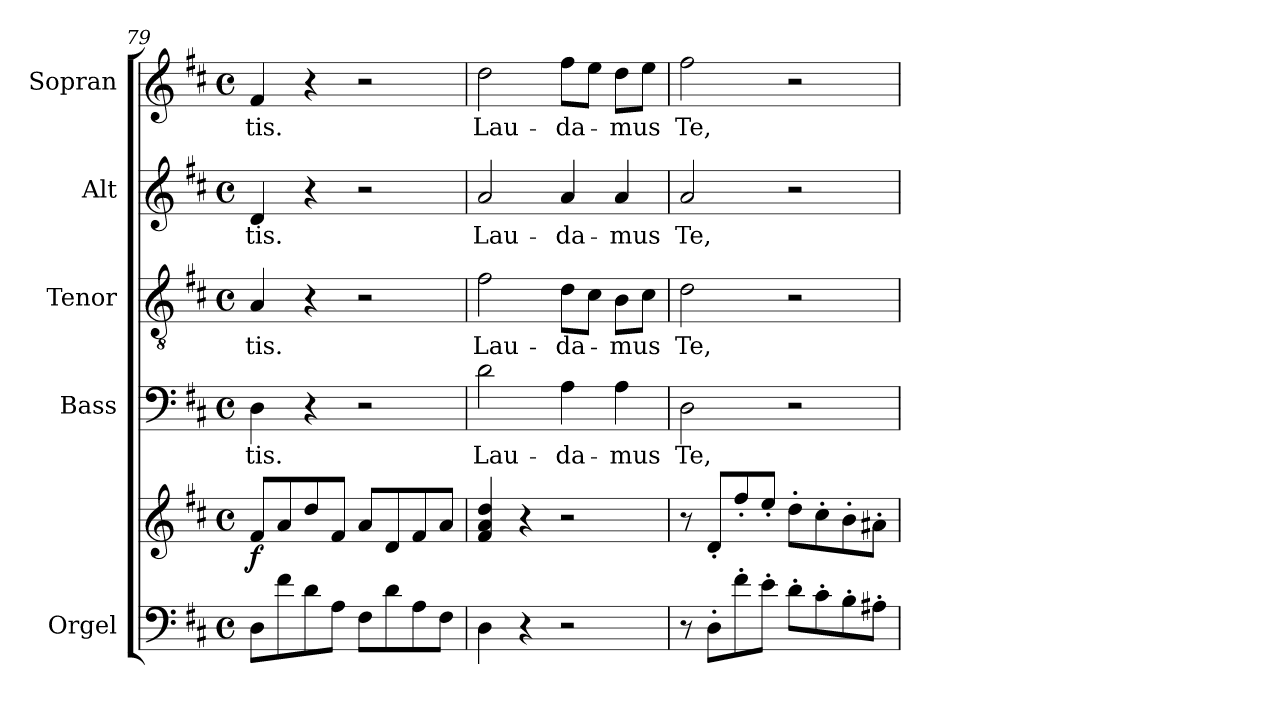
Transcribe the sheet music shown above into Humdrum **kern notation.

**kern	**kern	**dynam	**kern	**text	**kern	**text	**kern	**text	**kern	**text
*part5	*part5	*part5	*part4	*part4	*part3	*part3	*part2	*part2	*part1	*part1
*staff6	*staff5	*staff5/6	*staff4	*staff4	*staff3	*staff3	*staff2	*staff2	*staff1	*staff1
*I"Orgel	*	*	*I"Bass	*	*I"Tenor	*	*I"Alt	*	*I"Sopran	*
*I'Org.	*	*	*I'B.	*	*I'T.	*	*I'A.	*	*I'S.	*
*clefF4	*clefG2	*	*clefF4	*	*clefGv2	*	*clefG2	*	*clefG2	*
*k[f#c#]	*k[f#c#]	*	*k[f#c#]	*	*k[f#c#]	*	*k[f#c#]	*	*k[f#c#]	*
*D:	*D:	*	*D:	*	*D:	*	*D:	*	*D:	*
*M4/4	*M4/4	*	*M4/4	*	*M4/4	*	*M4/4	*	*M4/4	*
*met(c)	*met(c)	*	*met(c)	*	*met(c)	*	*met(c)	*	*met(c)	*
=79	=79	=79	=79	=79	=79	=79	=79	=79	=79	=79
!	!	!LO:DY:b	!	!LO:LY:b	!	!LO:LY:b	!	!LO:LY:b	!	!LO:LY:b
8D\L	8f#/L	f	4D\	-tis.	4A/	-tis.	4d/	-tis.	4f#/	-tis.
8f#\	8a/	.	.	.	.	.	.	.	.	.
8d\	8dd/	.	4r	.	4r	.	4r	.	4r	.
8A\J	8f#/J	.	.	.	.	.	.	.	.	.
8F#\L	8a/L	.	2r	.	2r	.	2r	.	2r	.
8d\	8d/	.	.	.	.	.	.	.	.	.
8A\	8f#/	.	.	.	.	.	.	.	.	.
8F#\J	8a/J	.	.	.	.	.	.	.	.	.
!!LO:PB:g=z
=80	=80	=80	=80	=80	=80	=80	=80	=80	=80	=80
!	!	!	!	!LO:LY:b	!	!LO:LY:b	!	!LO:LY:b	!	!LO:LY:b
4D\	4f#/ 4a/ 4dd/	.	2d\	Lau-	2f#\	Lau-	2a/	Lau-	2dd\	Lau-
4r	4r	.	.	.	.	.	.	.	.	.
!	!	!	!	!LO:LY:b	!	!LO:LY:b	!	!LO:LY:b	!	!LO:LY:b
2r	2r	.	4A\	-da-	8d\L	-da-	4a/	-da-	8ff#\L	-da-
.	.	.	.	.	8c#\J	.	.	.	8ee\J	.
!	!	!	!	!LO:LY:b	!	!LO:LY:b	!	!LO:LY:b	!	!LO:LY:b
.	.	.	4A\	-mus	8B\L	-mus	4a/	-mus	8dd\L	-mus
.	.	.	.	.	8c#\J	.	.	.	8ee\J	.
=81	=81	=81	=81	=81	=81	=81	=81	=81	=81	=81
!	!	!	!	!LO:LY:b	!	!LO:LY:b	!	!LO:LY:b	!	!LO:LY:b
8r	8r	.	2D\	Te,	2d\	Te,	2a/	Te,	2ff#\	Te,
8D'>\L	8d'</L	.	.	.	.	.	.	.	.	.
8f#'>\	8ff#'</	.	.	.	.	.	.	.	.	.
8e'>\J	8ee'</J	.	.	.	.	.	.	.	.	.
8d'>\L	8dd'>\L	.	2r	.	2r	.	2r	.	2r	.
8c#'>\	8cc#'>\	.	.	.	.	.	.	.	.	.
8B'>\	8b'>\	.	.	.	.	.	.	.	.	.
8A#X'>\J	8a#X'>\J	.	.	.	.	.	.	.	.	.
=	=	=	=	=	=	=	=	=	=	=
*-	*-	*-	*-	*-	*-	*-	*-	*-	*-	*-
